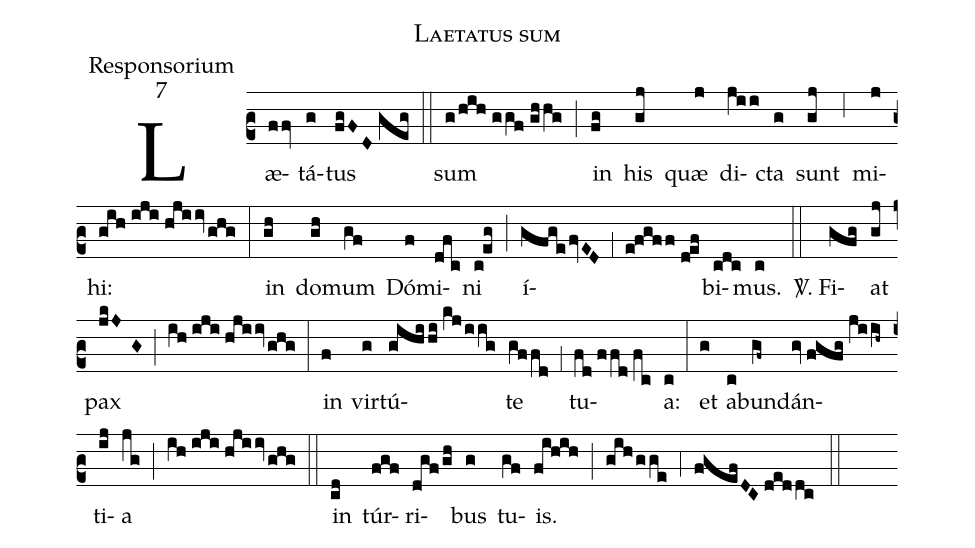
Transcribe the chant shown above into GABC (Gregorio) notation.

name:Laetatus sum;
office-part:Responsorium;
mode:7;
%%
(c2) Læ(ffv)tá(g)tus(fgFD//geg) (::)
sum(g/hih//ggf//ghhg) (;) in(fg) his(gj) quæ(j) di(jii)cta(g) sunt(gj) (,6) mi(j)hi:(gih//iji//hjiiv/ghg) (:)
in(gh) do(gh)mum(gf) Dó(f)mi(dfc)ni(c!eg) (;) í(gfge/fvED;1e!fgff//d!ef)bi(cdc)mus.(c) (::)

<sp>V/</sp>. Fi(gfg)at(gj) pax(jkJG) (;) (ih//iji//hjiiv/ghg) (:)
in(f) vir(g)tú(gihi/hi//kj/iig)te(gffd) (,1) tu(fd//ffd//fc)a:(c) (:)
et(g) a(c)bun(gf~)dán(gv//fgfg//jiih~)ti(ij)a(jg) (;) (ih//iji//hjiiv/ghg) (::)
in(cd) túr(fgf)ri(dgf/gh)bus(g) tu(gf)is.(fih!i!h) (;) (gih/gge) (,4) (fgefDC//deddc) (::)
